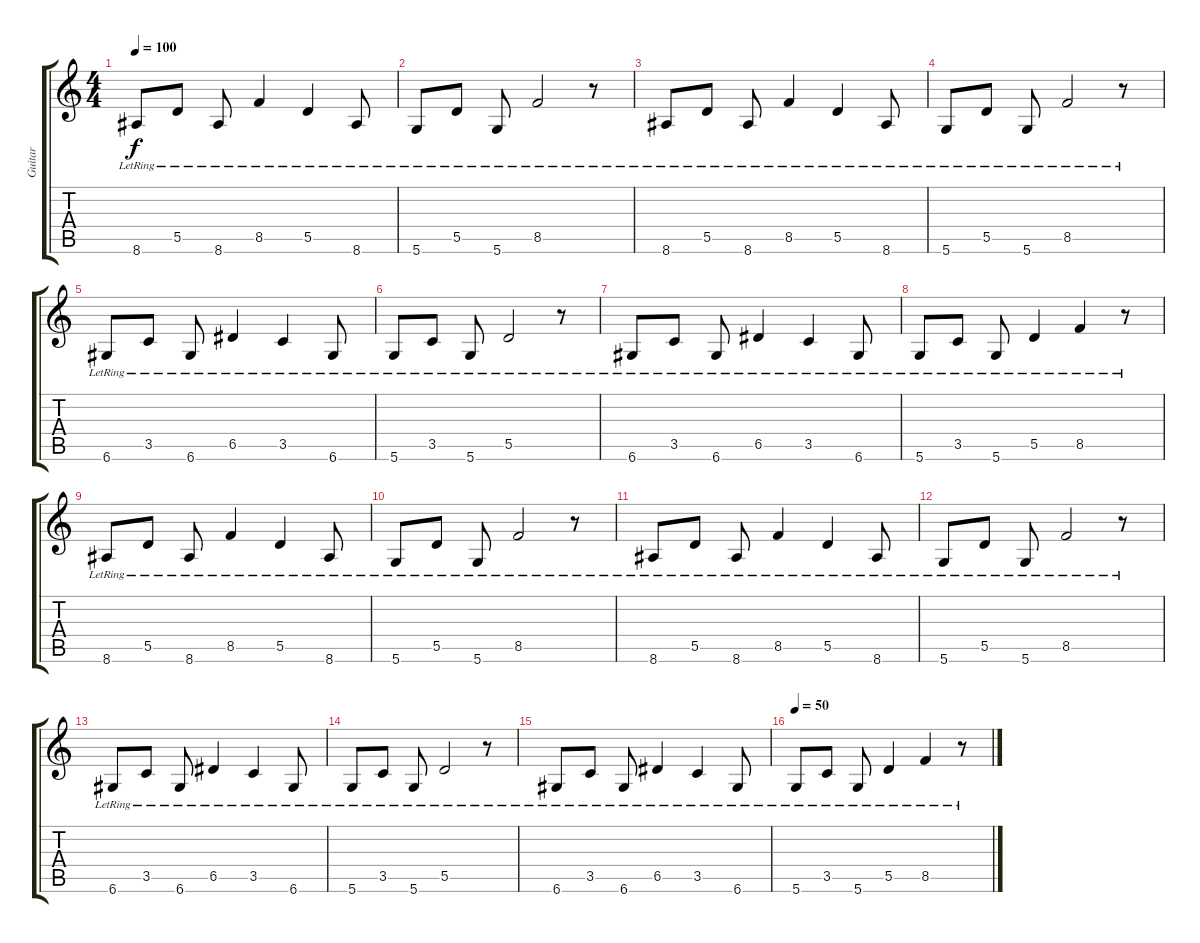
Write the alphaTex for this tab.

\track ("Guitar" "Guitar") {instrument electricguitarclean}
\staff {score tabs}
\tuning (E4 B3 G3 D3 A2 D2) {hide}
\ts (4 4)
\tempo 100
\clef g2
\ks c
8.6{lr}.8{dy f} 5.5{lr}.8 8.6{lr}.8 8.5{lr}.4 5.5{lr}.4 8.6{lr}.8 |
5.6{lr}.8 5.5{lr}.8 5.6{lr}.8 8.5{lr}.2 r.8 |
8.6{lr}.8 5.5{lr}.8 8.6{lr}.8 8.5{lr}.4 5.5{lr}.4 8.6{lr}.8 |
5.6{lr}.8 5.5{lr}.8 5.6{lr}.8 8.5{lr}.2 r.8 |
6.6{lr}.8 3.5{lr}.8 6.6{lr}.8 6.5{lr}.4 3.5{lr}.4 6.6{lr}.8 |
5.6{lr}.8 3.5{lr}.8 5.6{lr}.8 5.5{lr}.2 r.8 |
6.6{lr}.8 3.5{lr}.8 6.6{lr}.8 6.5{lr}.4 3.5{lr}.4 6.6{lr}.8 |
5.6{lr}.8 3.5{lr}.8 5.6{lr}.8 5.5{lr}.4 8.5{lr}.4 r.8 |
8.6{lr}.8 5.5{lr}.8 8.6{lr}.8 8.5{lr}.4 5.5{lr}.4 8.6{lr}.8 |
5.6{lr}.8 5.5{lr}.8 5.6{lr}.8 8.5{lr}.2 r.8 |
8.6{lr}.8 5.5{lr}.8 8.6{lr}.8 8.5{lr}.4 5.5{lr}.4 8.6{lr}.8 |
5.6{lr}.8 5.5{lr}.8 5.6{lr}.8 8.5{lr}.2 r.8 |
6.6{lr}.8 3.5{lr}.8 6.6{lr}.8 6.5{lr}.4 3.5{lr}.4 6.6{lr}.8 |
5.6{lr}.8 3.5{lr}.8 5.6{lr}.8 5.5{lr}.2 r.8 |
6.6{lr}.8 3.5{lr}.8 6.6{lr}.8 6.5{lr}.4 3.5{lr}.4 6.6{lr}.8 |
\tempo 50
5.6{lr}.8 3.5{lr}.8 5.6{lr}.8 5.5{lr}.4 8.5{lr}.4 r.8
